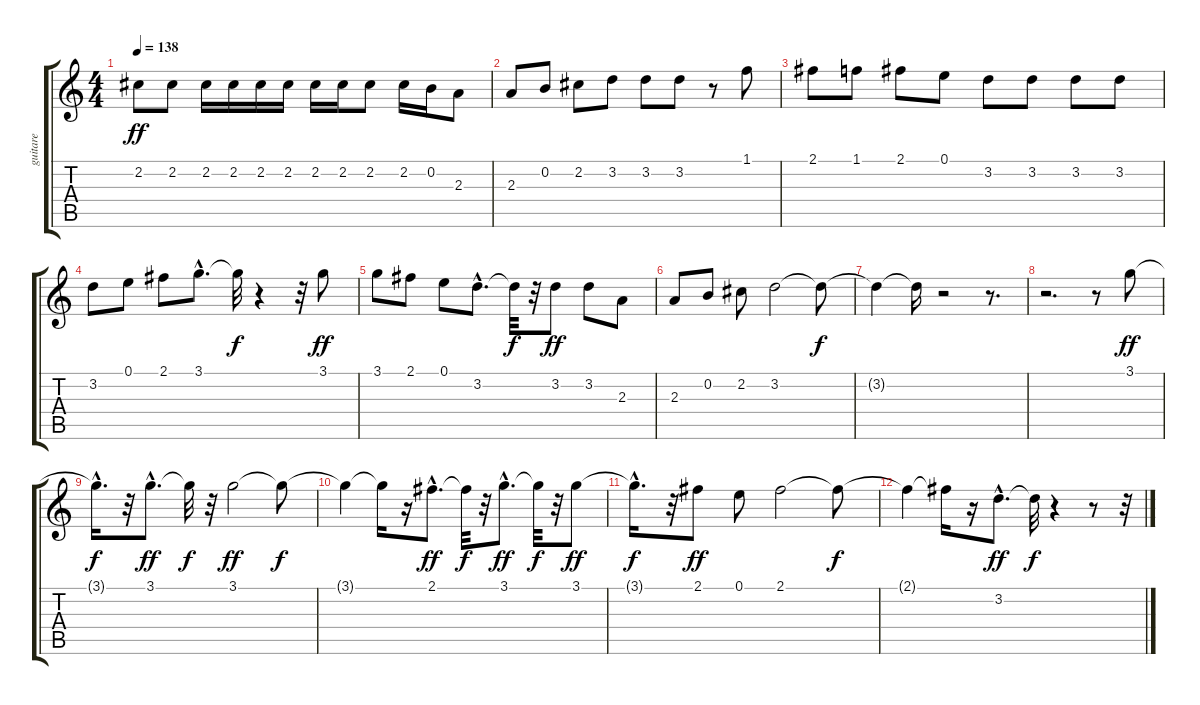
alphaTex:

\track ("guitare" "guitare") {instrument distortionguitar}
\staff {score tabs}
\tuning (E4 B3 G3 D3 A2 E2) {hide}
\ts (4 4)
\tempo 138
\clef g2
\ks c
2.2.8{dy ff} 2.2.8 2.2.16 2.2.16 2.2.16 2.2.16 2.2.16 2.2.16 2.2.8 2.2.16 0.2.16 2.3.8 |
2.3.8 0.2.8 2.2.8 3.2.8 3.2.8 3.2.8 r.8 1.1.8 |
2.1.8 1.1.8 2.1.8 0.1.8 3.2.8 3.2.8 3.2.8 3.2.8 |
3.2.8 0.1.8 2.1.8 3.1{hac}.8{d} 3.1{t}.32{dy f} r.4 r.32 3.1.8{dy ff} |
3.1.8 2.1.8 0.1.8 3.2{hac}.8{d} 3.2{t}.32{dy f} r.32 3.2.8{dy ff} 3.2.8 2.3.8 |
2.3.8 0.2.8 2.2.8 3.2.2 3.2{t}.8{dy f} |
3.2{t}.4 3.2{t}.16 r.2 r.8{d} |
r.2{d} r.8 3.1.8{dy ff} |
3.1{hac t}.16{d dy f} r.32 3.1{hac}.8{d dy ff} 3.1{t}.32{dy f} r.32 3.1.2{dy ff} 3.1{t}.8{dy f} |
3.1{t}.4 3.1{t}.16 r.16 2.1{hac}.8{d dy ff} 2.1{t}.32{dy f} r.32 3.1{hac}.8{d dy ff} 3.1{t}.32{dy f} r.32 3.1.8{dy ff} |
3.1{hac t}.16{d dy f} r.32 2.1.8{dy ff} 0.1.8 2.1.2 2.1{t}.8{dy f} |
2.1{t}.4 2.1{t}.16 r.16 3.2{hac}.8{d dy ff} 3.2{t}.32{dy f} r.4 r.8 r.32
